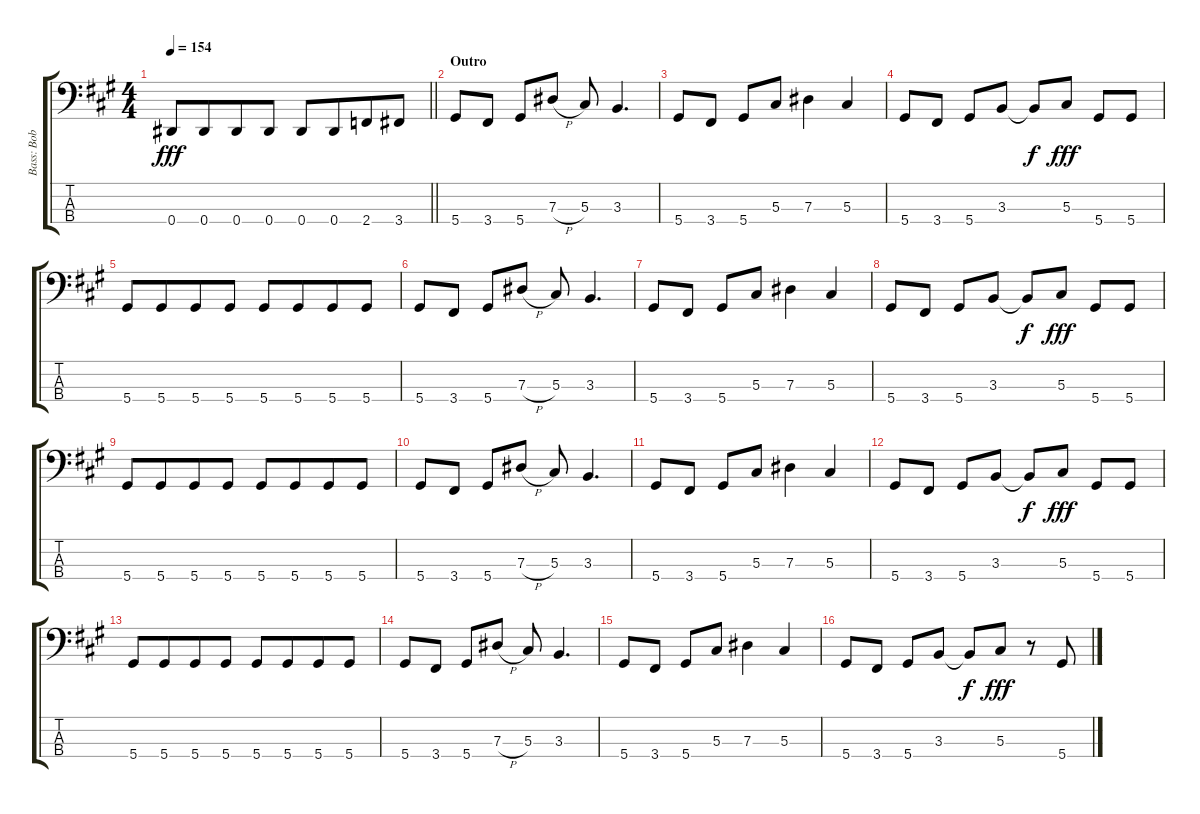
\track ("Bass: Bob" "Bass: Bob") {instrument electricbassfinger}
\staff {score tabs}
\tuning (Gb2 Db2 Ab1 Eb1) {hide}
\ts (4 4)
\tempo 154
\clef f4
\barLineRight lightlight
\ks a
0.4.8{dy fff} 0.4.8{beam merge} 0.4.8 0.4.8 0.4.8 0.4.8{beam merge} 2.4.8 3.4.8 |
\section ("" "Outro")
5.4.8 3.4.8 5.4.8 7.3{h}.8 5.3.8 3.3.4{d} |
5.4.8 3.4.8 5.4.8 5.3.8 7.3.4 5.3.4 |
5.4.8 3.4.8 5.4.8 3.3.8 3.3{t}.8{dy f} 5.3.8{dy fff} 5.4.8 5.4.8 |
5.4.8 5.4.8{beam merge} 5.4.8 5.4.8 5.4.8 5.4.8{beam merge} 5.4.8 5.4.8 |
5.4.8 3.4.8 5.4.8 7.3{h}.8 5.3.8 3.3.4{d} |
5.4.8 3.4.8 5.4.8 5.3.8 7.3.4 5.3.4 |
5.4.8 3.4.8 5.4.8 3.3.8 3.3{t}.8{dy f} 5.3.8{dy fff} 5.4.8 5.4.8 |
5.4.8 5.4.8{beam merge} 5.4.8 5.4.8 5.4.8 5.4.8{beam merge} 5.4.8 5.4.8 |
5.4.8 3.4.8 5.4.8 7.3{h}.8 5.3.8 3.3.4{d} |
5.4.8 3.4.8 5.4.8 5.3.8 7.3.4 5.3.4 |
5.4.8 3.4.8 5.4.8 3.3.8 3.3{t}.8{dy f} 5.3.8{dy fff} 5.4.8 5.4.8 |
5.4.8 5.4.8{beam merge} 5.4.8 5.4.8 5.4.8 5.4.8{beam merge} 5.4.8 5.4.8 |
5.4.8 3.4.8 5.4.8 7.3{h}.8 5.3.8 3.3.4{d} |
5.4.8 3.4.8 5.4.8 5.3.8 7.3.4 5.3.4 |
5.4.8 3.4.8 5.4.8 3.3.8 3.3{t}.8{dy f} 5.3.8{dy fff} r.8 5.4.8
